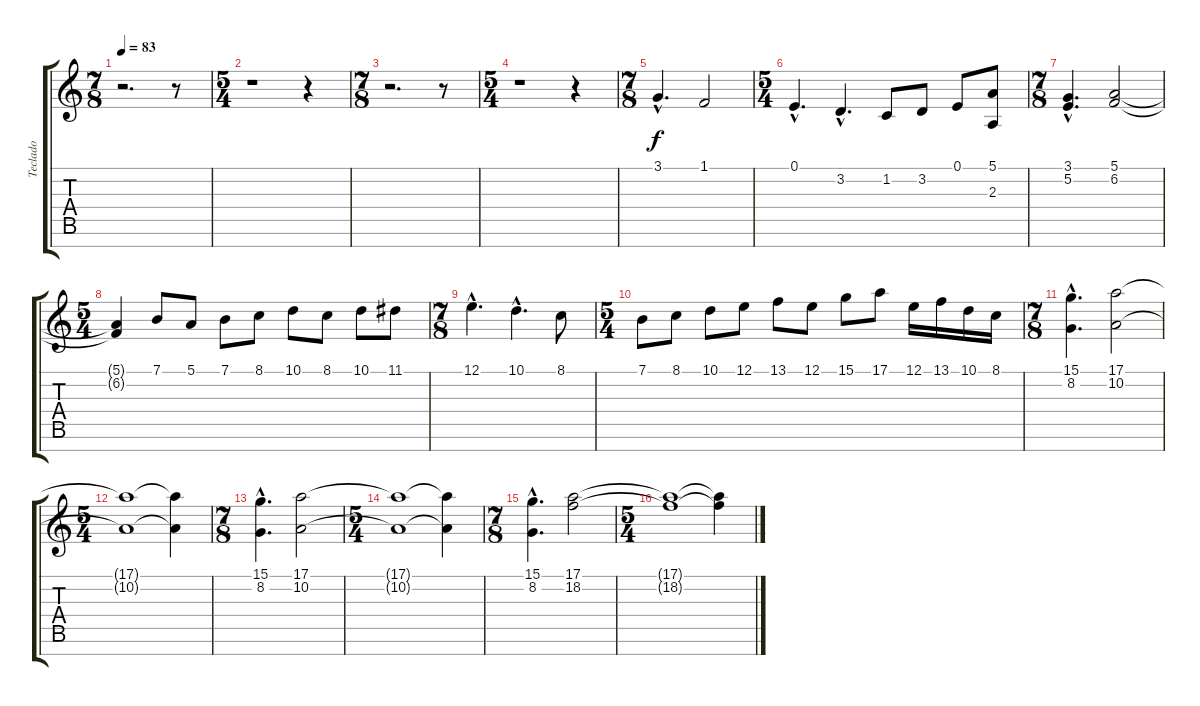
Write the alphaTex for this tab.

\track ("Teclado" "Teclado") {instrument electricpiano1}
\staff {score tabs}
\tuning (E4 B3 G3 D3 A2 E2 B1) {hide}
\ts (7 8)
\tempo 83
\clef g2
\ks c
r.2{d dy f} r.8 |
\ts (5 4)
r.1 r.4 |
\ts (7 8)
r.2{d} r.8 |
\ts (5 4)
r.1 r.4 |
\ts (7 8)
3.1{hac}.4{d volume 16} 1.1.2 |
\ts (5 4)
0.1{hac}.4{d} 3.2{hac}.4{d} 1.2.8 3.2.8 0.1.8 (5.1 2.3).8 |
\ts (7 8)
(3.1{hac} 5.2{hac}).4{d} (5.1 6.2).2 |
\ts (5 4)
(5.1{t} 6.2{t}).4 7.1.8 5.1.8 7.1.8 8.1.8 10.1.8 8.1.8 10.1.8 11.1.8 |
\ts (7 8)
12.1{hac}.4{d} 10.1{hac}.4{d} 8.1.8 |
\ts (5 4)
7.1.8 8.1.8 10.1.8 12.1.8 13.1.8 12.1.8 15.1.8 17.1.8 12.1.16 13.1.16 10.1.16 8.1.16 |
\ts (7 8)
(15.1{hac} 8.2{hac}).4{d} (17.1 10.2).2 |
\ts (5 4)
(17.1{t} 10.2{t}).1 (17.1{t} 10.2{t}).4 |
\ts (7 8)
(15.1{hac} 8.2{hac}).4{d} (17.1 10.2).2 |
\ts (5 4)
(17.1{t} 10.2{t}).1 (17.1{t} 10.2{t}).4 |
\ts (7 8)
(15.1{hac} 8.2{hac}).4{d} (17.1 18.2).2 |
\ts (5 4)
(17.1{t} 18.2{t}).1 (17.1{t} 18.2{t}).4
